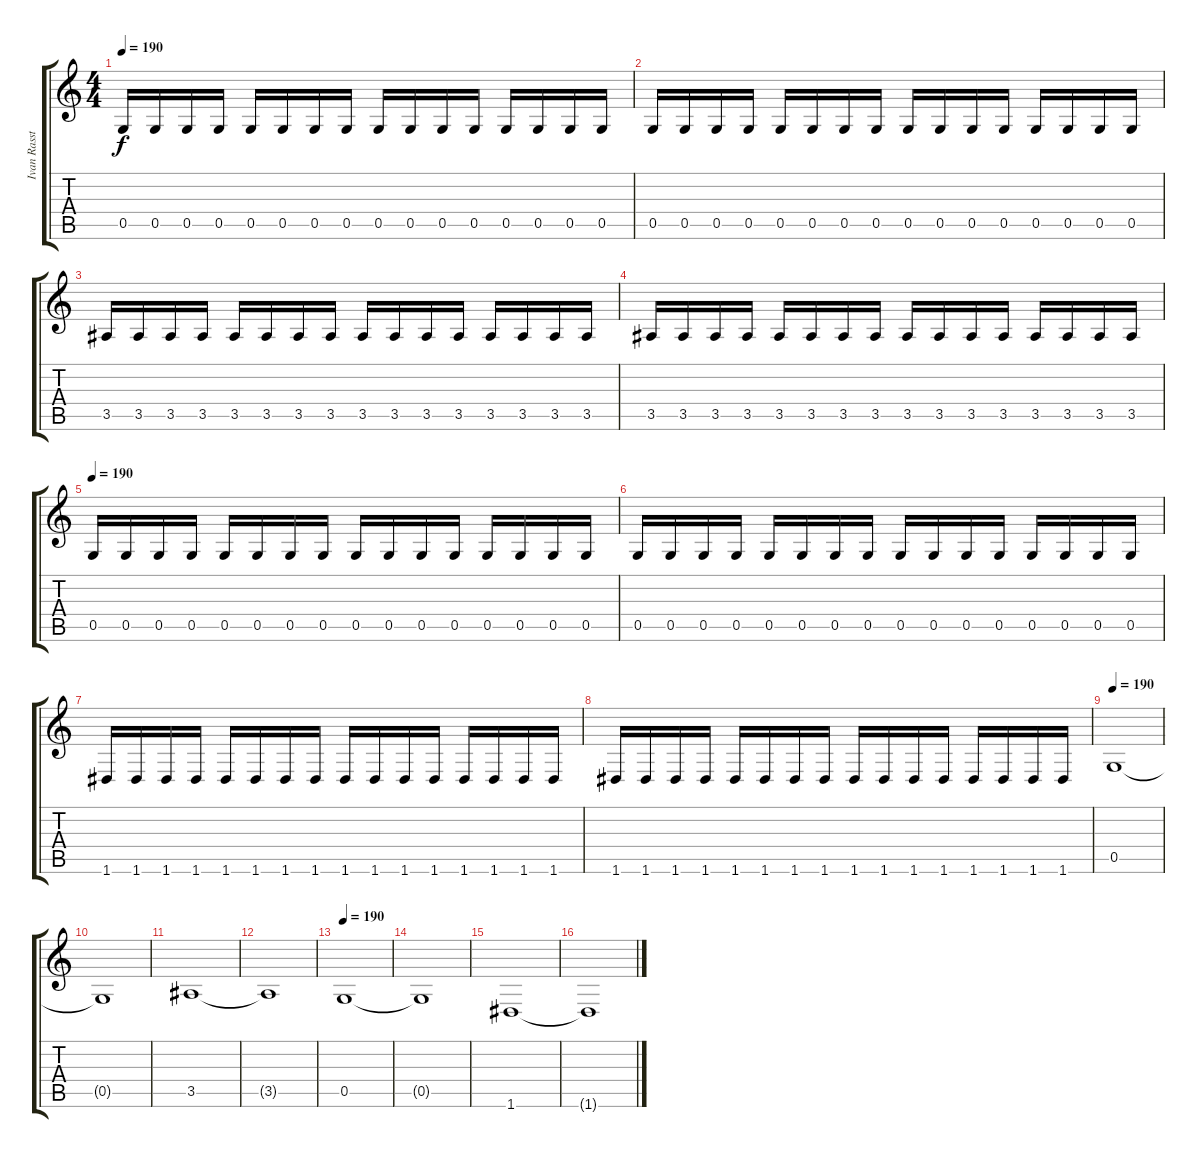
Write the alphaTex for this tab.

\track ("Ivan Rasstrigin" "Ivan Rasst") {instrument electricbassfinger}
\staff {score tabs}
\tuning (D4 A3 F3 C3 G2 D2) {hide}
\ts (4 4)
\tempo 190
\clef g2
\ks c
0.5.16{dy f} 0.5.16 0.5.16 0.5.16 0.5.16 0.5.16 0.5.16 0.5.16 0.5.16 0.5.16 0.5.16 0.5.16 0.5.16 0.5.16 0.5.16 0.5.16 |
0.5.16 0.5.16 0.5.16 0.5.16 0.5.16 0.5.16 0.5.16 0.5.16 0.5.16 0.5.16 0.5.16 0.5.16 0.5.16 0.5.16 0.5.16 0.5.16 |
3.5.16 3.5.16 3.5.16 3.5.16 3.5.16 3.5.16 3.5.16 3.5.16 3.5.16 3.5.16 3.5.16 3.5.16 3.5.16 3.5.16 3.5.16 3.5.16 |
3.5.16 3.5.16 3.5.16 3.5.16 3.5.16 3.5.16 3.5.16 3.5.16 3.5.16 3.5.16 3.5.16 3.5.16 3.5.16 3.5.16 3.5.16 3.5.16 |
\tempo 190
0.5.16 0.5.16 0.5.16 0.5.16 0.5.16 0.5.16 0.5.16 0.5.16 0.5.16 0.5.16 0.5.16 0.5.16 0.5.16 0.5.16 0.5.16 0.5.16 |
0.5.16 0.5.16 0.5.16 0.5.16 0.5.16 0.5.16 0.5.16 0.5.16 0.5.16 0.5.16 0.5.16 0.5.16 0.5.16 0.5.16 0.5.16 0.5.16 |
1.6.16 1.6.16 1.6.16 1.6.16 1.6.16 1.6.16 1.6.16 1.6.16 1.6.16 1.6.16 1.6.16 1.6.16 1.6.16 1.6.16 1.6.16 1.6.16 |
1.6.16 1.6.16 1.6.16 1.6.16 1.6.16 1.6.16 1.6.16 1.6.16 1.6.16 1.6.16 1.6.16 1.6.16 1.6.16 1.6.16 1.6.16 1.6.16 |
\tempo 190
0.5.1 |
0.5{t}.1 |
3.5.1 |
3.5{t}.1 |
\tempo 190
0.5.1 |
0.5{t}.1 |
1.6.1 |
1.6{t}.1
